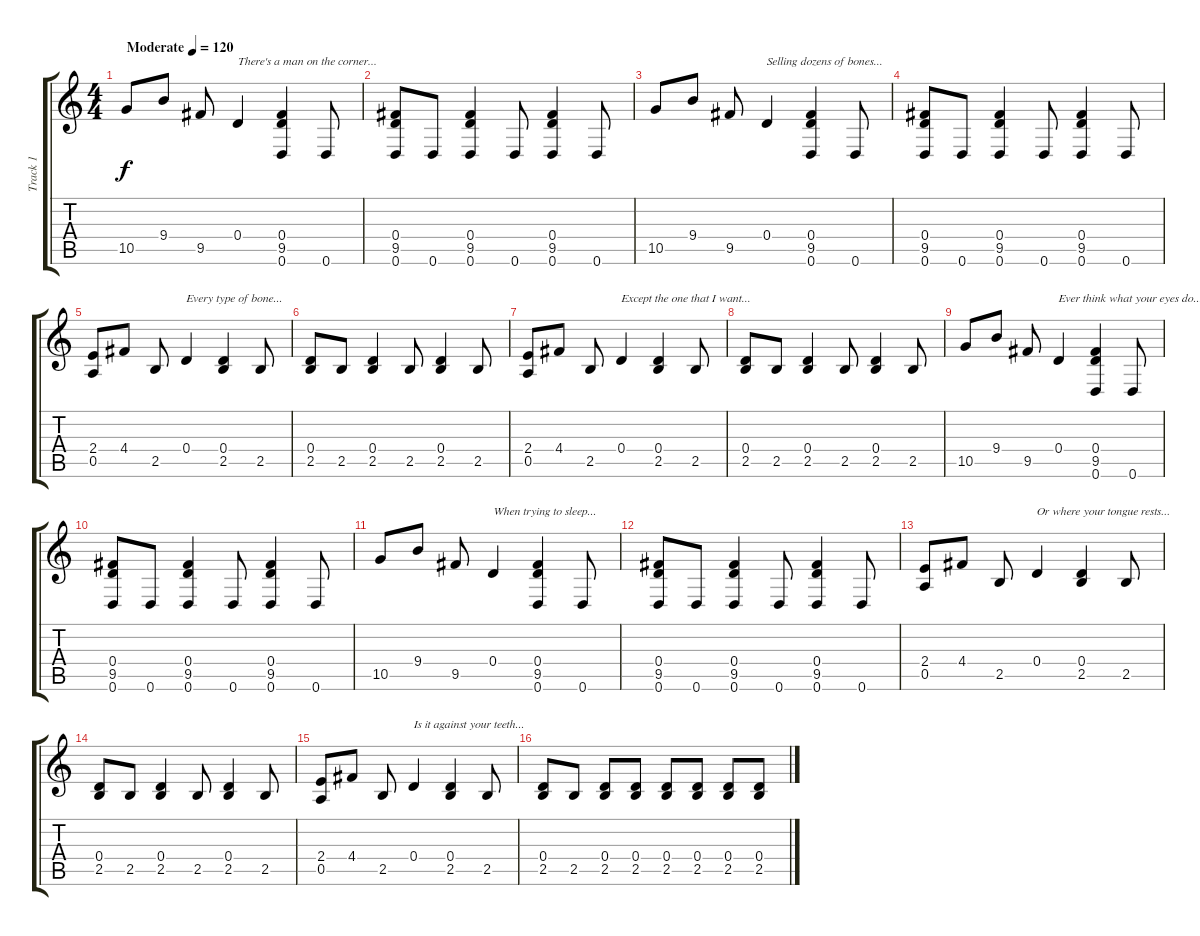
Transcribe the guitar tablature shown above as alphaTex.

\track ("Track 1" "Track 1") {instrument acousticguitarsteel}
\staff {score tabs}
\tuning (E4 B3 G3 D3 A2 D2) {hide}
\ts (4 4)
\tempo (120 "Moderate")
\clef g2
\ks c
10.5.8{dy f instrument acousticguitarsteel} 9.4.8 9.5.8 0.4.4{txt "There's a man on the corner..."} (0.4 9.5 0.6).4 0.6.8 |
(0.4 9.5 0.6).8 0.6.8 (0.4 9.5 0.6).4 0.6.8 (0.4 9.5 0.6).4 0.6.8 |
10.5.8 9.4.8 9.5.8 0.4.4{txt "Selling dozens of bones..."} (0.4 9.5 0.6).4 0.6.8 |
(0.4 9.5 0.6).8 0.6.8 (0.4 9.5 0.6).4 0.6.8 (0.4 9.5 0.6).4 0.6.8 |
(2.4 0.5).8 4.4.8 2.5.8 0.4.4{txt "Every type of bone..."} (0.4 2.5).4 2.5.8 |
(0.4 2.5).8 2.5.8 (0.4 2.5).4 2.5.8 (0.4 2.5).4 2.5.8 |
(2.4 0.5).8 4.4.8 2.5.8 0.4.4{txt "Except the one that I want..."} (0.4 2.5).4 2.5.8 |
(0.4 2.5).8 2.5.8 (0.4 2.5).4 2.5.8 (0.4 2.5).4 2.5.8 |
10.5.8 9.4.8 9.5.8 0.4.4{txt "Ever think what your eyes do..."} (0.4 9.5 0.6).4 0.6.8 |
(0.4 9.5 0.6).8 0.6.8 (0.4 9.5 0.6).4 0.6.8 (0.4 9.5 0.6).4 0.6.8 |
10.5.8 9.4.8 9.5.8 0.4.4{txt "When trying to sleep..."} (0.4 9.5 0.6).4 0.6.8 |
(0.4 9.5 0.6).8 0.6.8 (0.4 9.5 0.6).4 0.6.8 (0.4 9.5 0.6).4 0.6.8 |
(2.4 0.5).8 4.4.8 2.5.8 0.4.4{txt "Or where your tongue rests..."} (0.4 2.5).4 2.5.8 |
(0.4 2.5).8 2.5.8 (0.4 2.5).4 2.5.8 (0.4 2.5).4 2.5.8 |
(2.4 0.5).8 4.4.8 2.5.8 0.4.4{txt "Is it against your teeth..."} (0.4 2.5).4 2.5.8 |
(0.4 2.5).8 2.5.8 (0.4 2.5).8 (0.4 2.5).8 (0.4 2.5).8 (0.4 2.5).8 (0.4 2.5).8 (0.4 2.5).8
